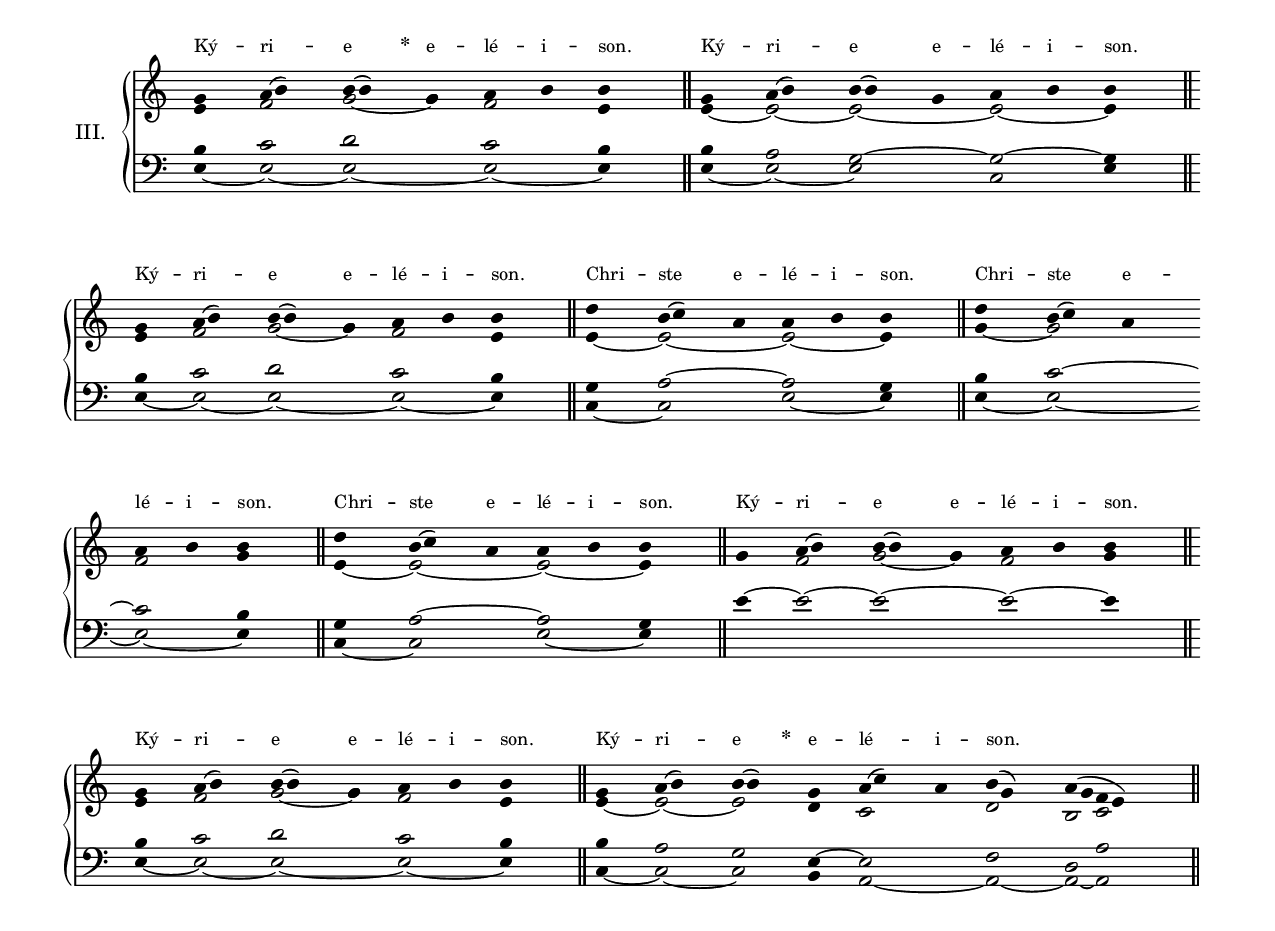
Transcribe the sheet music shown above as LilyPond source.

\version "2.18"
\include "gregorian.ly"
\include "noh2.ily"

%Page reference: page v.89
%(volume.page)

global = {
 \key e \phrygian
 \cadenzaOn 
 \override Glissando #'thickness = #2.0
}

chantText = \lyricmode {
Ký -- ri -- e 
\set stanza = " * " e -- lé -- i -- son. 
Ký -- ri -- e e -- lé -- i -- son. 
Ký -- ri -- e e -- lé -- i -- son. 
Chri -- ste e -- lé -- i -- son. 
Chri -- ste e -- lé -- i -- son. 
Chri -- ste e -- lé -- i -- son. 
Ký -- ri -- e e -- lé -- i -- son. 
Ký -- ri -- e e -- lé -- i -- son. 
Ký -- ri -- e 
\set stanza = " * " e -- lé -- i -- son. _ }

chantMusic = {
\tieDown   g'4 a'4 ( b'4) b'4 ( b'4)  g'4 a'4 b'4 b'4 \finalis
 g'4 a'4 ( b'4) b'4 ( b'4)  g'4 a'4 b'4 b'4 \finalis
 \forceBreak
 g'4 a'4 ( b'4) b'4 ( b'4)  g'4 a'4 b'4 b'4 \finalis
 d''4 b'4 ( c''4) a'4 a'4 b'4 b'4 \finalis
 d''4 b'4 ( c''4) a'4 \forceBreak
 a'4 b'4 b'4 \finalis
 d''4 b'4 ( c''4) a'4 a'4 b'4 b'4 \finalis
 g'4 a'4 ( b'4) b'4 ( b'4) g'4 a'4 b'4 b'4 \finalis
 \forceBreak
 g'4 a'4 ( b'4) b'4 ( b'4) g'4 a'4 b'4 b'4 \finalis
 g'4 a'4 ( b'4) b'4 ( b'4)  g'4 a'4 ( c''4) a'4 b'4 ( g'4) a'4 ( g'4 f'4 e'4) \finalis

}

altoMusic = {
e'4 f'2 g'2 ~ g'4 f'2 e'4 \finalis
e'4 ~ e'2 ~ e'2*3/2 ~ e'2 ~ e'4 \finalis
e'4 f'2 g'2 ~ g'4 f'2 e'4 \finalis
e'4 ~ e'2*3/2 ~ e'2 ~ e'4 \finalis
g'4 ~ g'2*3/2 f'2 g'4 \finalis
e'4 ~ e'2*3/2 ~ e'2 ~ e'4 \finalis
r4 f'2 g'2 ~ g'4 f'2 g'4 \finalis
e'4 f'2 g'2 ~ g'4 f'2 e'4 \finalis
e'4 ~ e'2 ~ e'2 d'4 c'2*3/2 d'2 b2 c'2 \finalis
}

tenorMusic = {
b4 c'2 d'2*3/2 c'2 b4 \finalis
b4 a2 g2*3/2 ~ g2 ~ g4 \finalis
b4 c'2 d'2*3/2 c'2 b4 \finalis
g4 a2*3/2 ~ a2 g4 \finalis
b4 c'2*3/2 ~ c'2 b4 \finalis
g4 a2*3/2 ~ a2 g4 \finalis
e'4 ~ e'2 ~ e'2*3/2 ~ e'2 ~ e'4 \finalis
b4 c'2 d'2*3/2 c'2 b4 \finalis
b4 a2 g2 e4 ~ e2*3/2 f2 d2 a2 \finalis
}

bassMusic = {
e4 ~ e2 ~ e2*3/2 ~ e2 ~ e4 \finalis
e4 ~ e2 ~ e2*3/2 c2 e4 \finalis
e4 ~ e2 ~ e2*3/2 ~ e2 ~ e4 \finalis
c4 ~ c2*3/2 e2 ~ e4 \finalis
e4 ~ e2*3/2 ~ e2 ~ e4 \finalis
c4 ~ c2*3/2 e2 ~ e4 \finalis
r2*9/2 \finalis
e4 ~ e2 ~ e2*3/2 ~ e2 ~ e4 \finalis
c4 ~ c2 ~ c2 b,4 a,2*3/2 ~ a,2 ~ a,2 ~ a,2 \finalis
}

voiceLines = {
\voiceLineStyle


}

\score{
  <<
    \new Lyrics
    \new GrandStaff <<
      \set GrandStaff.autoBeaming = ##f
      \set GrandStaff.instrumentName = \markup \center-column {
        "III."
      }
      \new Staff = up <<
        \new Voice = "chant" {
          \voiceOne \global \chantMusic
        }
        \new Voice {
          \voiceTwo \global \altoMusic
        }
      >>

      \new Staff = down <<
        \clef bass
        \new Voice {
          \voiceOne \global \tenorMusic
        }
        \new Voice {
          \voiceTwo \global \bassMusic
        }
	\new Voice {
        \voiceThree \global \voiceLines
        }
      >>
    >>
    \context Lyrics {
      \lyricsto chant {
      \chantText
    }
    }
  >>
  \layout{
  }
  
}
